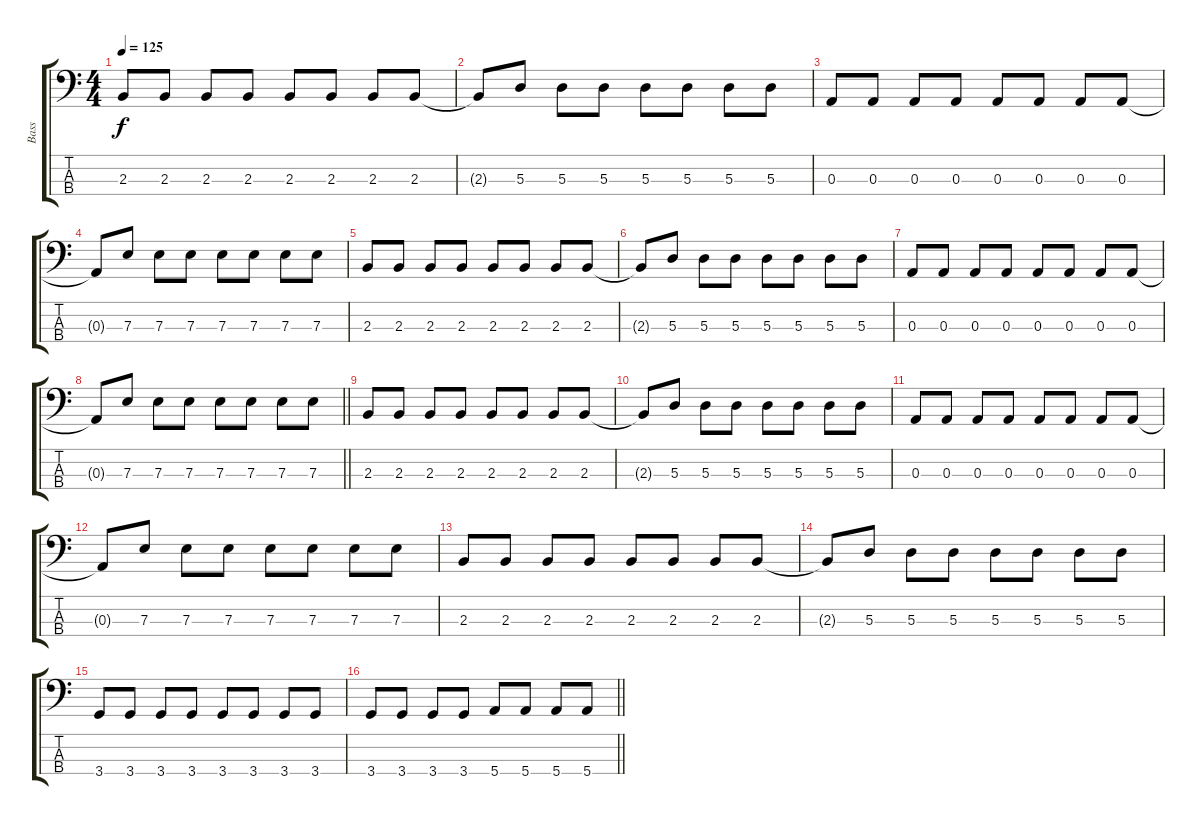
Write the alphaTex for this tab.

\track ("Bass" "Bass") {instrument electricbassfinger}
\staff {score tabs}
\tuning (G2 D2 A1 E1) {hide}
\ts (4 4)
\tempo 125
\clef f4
\ks c
2.3.8{dy f} 2.3.8 2.3.8 2.3.8 2.3.8 2.3.8 2.3.8 2.3.8 |
2.3{t}.8 5.3.8 5.3.8 5.3.8 5.3.8 5.3.8 5.3.8 5.3.8 |
0.3.8 0.3.8 0.3.8 0.3.8 0.3.8 0.3.8 0.3.8 0.3.8 |
0.3{t}.8 7.3.8 7.3.8 7.3.8 7.3.8 7.3.8 7.3.8 7.3.8 |
2.3.8 2.3.8 2.3.8 2.3.8 2.3.8 2.3.8 2.3.8 2.3.8 |
2.3{t}.8 5.3.8 5.3.8 5.3.8 5.3.8 5.3.8 5.3.8 5.3.8 |
0.3.8 0.3.8 0.3.8 0.3.8 0.3.8 0.3.8 0.3.8 0.3.8 |
\barLineRight lightlight
0.3{t}.8 7.3.8 7.3.8 7.3.8 7.3.8 7.3.8 7.3.8 7.3.8 |
2.3.8 2.3.8 2.3.8 2.3.8 2.3.8 2.3.8 2.3.8 2.3.8 |
2.3{t}.8 5.3.8 5.3.8 5.3.8 5.3.8 5.3.8 5.3.8 5.3.8 |
0.3.8 0.3.8 0.3.8 0.3.8 0.3.8 0.3.8 0.3.8 0.3.8 |
0.3{t}.8 7.3.8 7.3.8 7.3.8 7.3.8 7.3.8 7.3.8 7.3.8 |
2.3.8 2.3.8 2.3.8 2.3.8 2.3.8 2.3.8 2.3.8 2.3.8 |
2.3{t}.8 5.3.8 5.3.8 5.3.8 5.3.8 5.3.8 5.3.8 5.3.8 |
3.4.8 3.4.8 3.4.8 3.4.8 3.4.8 3.4.8 3.4.8 3.4.8 |
\barLineRight lightlight
3.4.8 3.4.8 3.4.8 3.4.8 5.4.8 5.4.8 5.4.8 5.4.8
